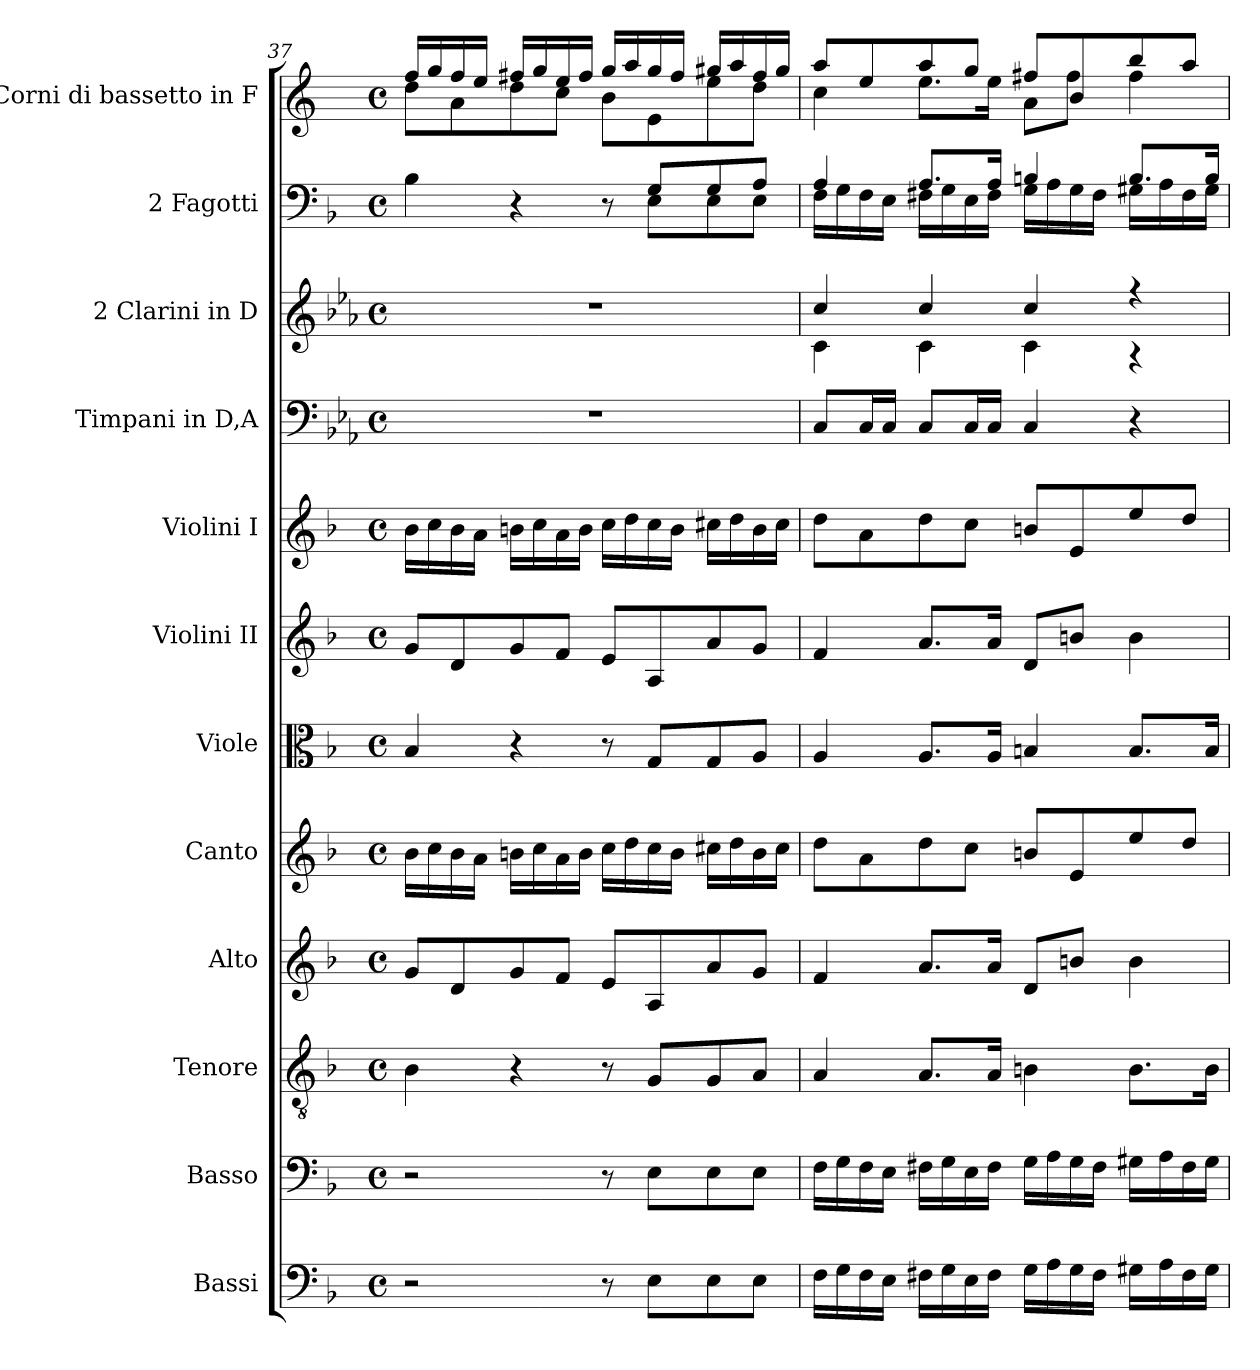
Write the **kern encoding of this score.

**kern	**kern	**kern	**kern	**kern	**kern	**kern	**kern	**kern	**kern	**kern	**kern
*part12	*part11	*part10	*part9	*part8	*part7	*part6	*part5	*part4	*part3	*part2	*part1
*staff12	*staff11	*staff10	*staff9	*staff8	*staff7	*staff6	*staff5	*staff4	*staff3	*staff2	*staff1
*I"Bassi	*I"Basso	*I"Tenore	*I"Alto	*I"Canto	*I"Viole	*I"Violini II	*I"Violini I	*I"Timpani in D,A	*I"2 Clarini in D	*I"2 Fagotti	*I"2 Corni di bassetto in F
*	*	*	*	*	*	*I'Vln	*I'Vln	*I'Timp	*	*	*
!!LO:LB:g=z
*clefF4	*clefF4	*clefGv2	*clefG2	*clefG2	*clefC3	*clefG2	*clefG2	*clefF4	*clefG2	*clefF4	*clefG2
*ITrd7c12	*	*	*	*	*	*	*	*ITrd-1c-2	*ITrd-1c-2	*	*ITrd4c7
*k[b-]	*k[b-]	*k[b-]	*k[b-]	*k[b-]	*k[b-]	*k[b-]	*k[b-]	*k[b-]	*k[b-]	*k[b-]	*k[b-]
*M4/4	*M4/4	*M4/4	*M4/4	*M4/4	*M4/4	*M4/4	*M4/4	*M4/4	*M4/4	*M4/4	*M4/4
*met(c)	*met(c)	*met(c)	*met(c)	*met(c)	*met(c)	*met(c)	*met(c)	*met(c)	*met(c)	*met(c)	*met(c)
=37	=37	=37	=37	=37	=37	=37	=37	=37	=37	=37	=37
*	*	*	*	*	*	*	*	*	*	*^	*^
2r	2r	4B-\	8g/L	16b-i\LL	4B-/	8g/L	16b-\LL	1r	1r	4B-\	8ryy	16b-/LL	8g\L
.	.	.	.	16cci\	.	.	16cc\	.	.	.	.	16cc/	.
*	*	*	*	*	*	*	*	*	*	*v	*v	*	*
.	.	.	8d/	16b-i\	.	8d/	16b-\	.	.	.	16b-/	8d\
.	.	.	.	16ai\JJ	.	.	16a\JJ	.	.	.	16a/JJ	.
.	.	4r	8g/	16bni\LL	4r	8g/	16bn\LL	.	.	4r	16bn/LL	8g\
.	.	.	.	16cci\	.	.	16cc\	.	.	.	16cc/	.
.	.	.	8f/J	16ai\	.	8f/J	16a\	.	.	.	16a/	8f\J
.	.	.	.	16bi\JJ	.	.	16b\JJ	.	.	.	16b/JJ	.
8r	8r	8r	8e/L	16cci\LL	8r	8e/L	16cc\LL	.	.	8r	16cc/LL	8e\L
.	.	.	.	16ddi\	.	.	16dd\	.	.	.	16dd/	.
*	*	*	*	*	*	*	*	*	*	*^	*	*
8EE\L	8Ei\L	8G/L	8A/	16cci\	8G/L	8A/	16cc\	.	.	8G/L	8E\L	16cc/	8A\
.	.	.	.	16bi\JJ	.	.	16b\JJ	.	.	.	.	16b/JJ	.
8EE\	8Ei\	8G/	8a/	16cc#Xi\LL	8G/	8a/	16cc#X\LL	.	.	8G/	8E\	16cc#X/LL	8a\
.	.	.	.	16ddi\	.	.	16dd\	.	.	.	.	16dd/	.
8EE\J	8Ei\J	8A/J	8g/J	16bi\	8A/J	8g/J	16b\	.	.	8A/J	8E\J	16b/	8g\J
.	.	.	.	16cc#i\JJ	.	.	16cc#\JJ	.	.	.	.	16cc#/JJ	.
=38	=38	=38	=38	=38	=38	=38	=38	=38	=38	=38	=38	=38	=38
*	*	*	*	*	*	*	*	*	*^	*	*	*	*
16FF\LL	16Fi\LL	4A/	4f/	8dd\L	4A/	4f/	8dd\L	8D/L	4dd/	4d\	4A/	16F\LL	8dd/L	4f\
16GG\	16Gi\	.	.	.	.	.	.	.	.	.	.	16G\	.	.
16FF\	16Fi\	.	.	8a\	.	.	8a\	16D/L	.	.	.	16F\	8a/	.
16EE\JJ	16Ei\JJ	.	.	.	.	.	.	16D/JJ	.	.	.	16E\JJ	.	.
16FF#X\LL	16F#Xi\LL	8.A/L	8.a/L	8dd\	8.A/L	8.a/L	8dd\	8D/L	4dd/	4d\	8.A/L	16F#X\LL	8dd/	8.a\L
16GG\	16Gi\	.	.	.	.	.	.	.	.	.	.	16G\	.	.
16EE\	16Ei\	.	.	8cc\J	.	.	8cc\J	16D/L	.	.	.	16E\	8cc/J	.
16FF#\JJ	16F#i\JJ	16A/Jk	16a/Jk	.	16A/Jk	16a/Jk	.	16D/JJ	.	.	16A/Jk	16F#\JJ	.	16a\Jk
16GG\LL	16Gi\LL	4Bn\	8d/L	8bn/L	4Bn/	8d/L	8bn/L	4D/	4dd/	4d\	4Bn/	16G\LL	8bn/L	8d\L
16AA\	16Ai\	.	.	.	.	.	.	.	.	.	.	16A\	.	.
16GG\	16Gi\	.	8bn/J	8e/	.	8bn/J	8e/	.	.	.	.	16G\	8e/	8b\J
16FF#\JJ	16F#i\JJ	.	.	.	.	.	.	.	.	.	.	16F#\JJ	.	.
16GG#X\LL	16G#Xi\LL	8.B\L	4b\	8ee/	8.B/L	4b\	8ee/	4r	4r	4r	8.B/L	16G#X\LL	8ee/	4b\
16AA\	16Ai\	.	.	.	.	.	.	.	.	.	.	16A\	.	.
16FF#\	16F#i\	.	.	8dd/J	.	.	8dd/J	.	.	.	.	16F#\	8dd/J	.
16GG#\JJ	16G#i\JJ	16B\Jk	.	.	16B/Jk	.	.	.	.	.	16B/Jk	16G#\JJ	.	.
*	*	*	*	*	*	*	*	*	*v	*v	*	*	*v	*v
*	*	*	*	*	*	*	*	*	*	*v	*v	*
=	=	=	=	=	=	=	=	=	=	=	=
*-	*-	*-	*-	*-	*-	*-	*-	*-	*-	*-	*-
